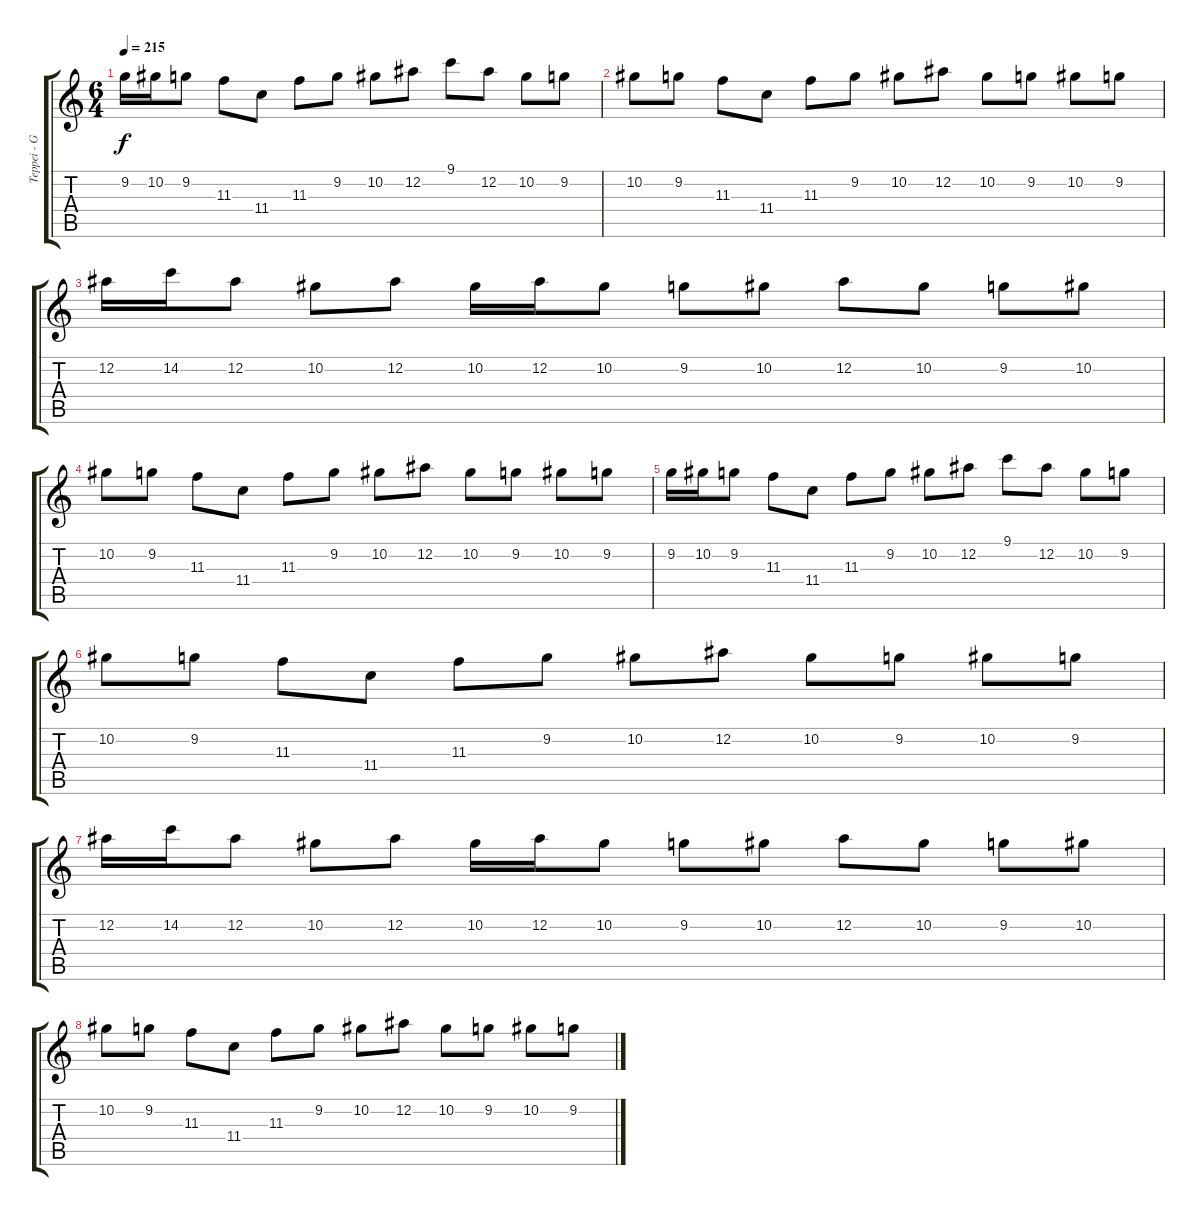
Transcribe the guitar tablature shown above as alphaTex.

\track ("Teppei - Guitar" "Teppei - G") {instrument distortionguitar}
\staff {score tabs}
\tuning (Eb4 Bb3 Gb3 Db3 Ab2 Db2) {hide}
\ts (6 4)
\tempo 215
\clef g2
\ks c
9.2.16{dy f} 10.2.16 9.2.8 11.3.8 11.4.8 11.3.8 9.2.8 10.2.8 12.2.8 9.1.8 12.2.8 10.2.8 9.2.8 |
10.2.8 9.2.8 11.3.8 11.4.8 11.3.8 9.2.8 10.2.8 12.2.8 10.2.8 9.2.8 10.2.8 9.2.8 |
12.2.16 14.2.16 12.2.8 10.2.8 12.2.8 10.2.16 12.2.16 10.2.8 9.2.8 10.2.8 12.2.8 10.2.8 9.2.8 10.2.8 |
10.2.8{instrument distortionguitar} 9.2.8 11.3.8 11.4.8 11.3.8 9.2.8 10.2.8 12.2.8 10.2.8 9.2.8 10.2.8 9.2.8 |
9.2.16 10.2.16 9.2.8 11.3.8 11.4.8 11.3.8 9.2.8 10.2.8 12.2.8 9.1.8 12.2.8 10.2.8 9.2.8 |
10.2.8 9.2.8 11.3.8 11.4.8 11.3.8 9.2.8 10.2.8 12.2.8 10.2.8 9.2.8 10.2.8 9.2.8 |
12.2.16 14.2.16 12.2.8 10.2.8 12.2.8 10.2.16 12.2.16 10.2.8 9.2.8 10.2.8 12.2.8 10.2.8 9.2.8 10.2.8 |
10.2.8{instrument distortionguitar} 9.2.8 11.3.8 11.4.8 11.3.8 9.2.8 10.2.8 12.2.8 10.2.8 9.2.8 10.2.8 9.2.8
